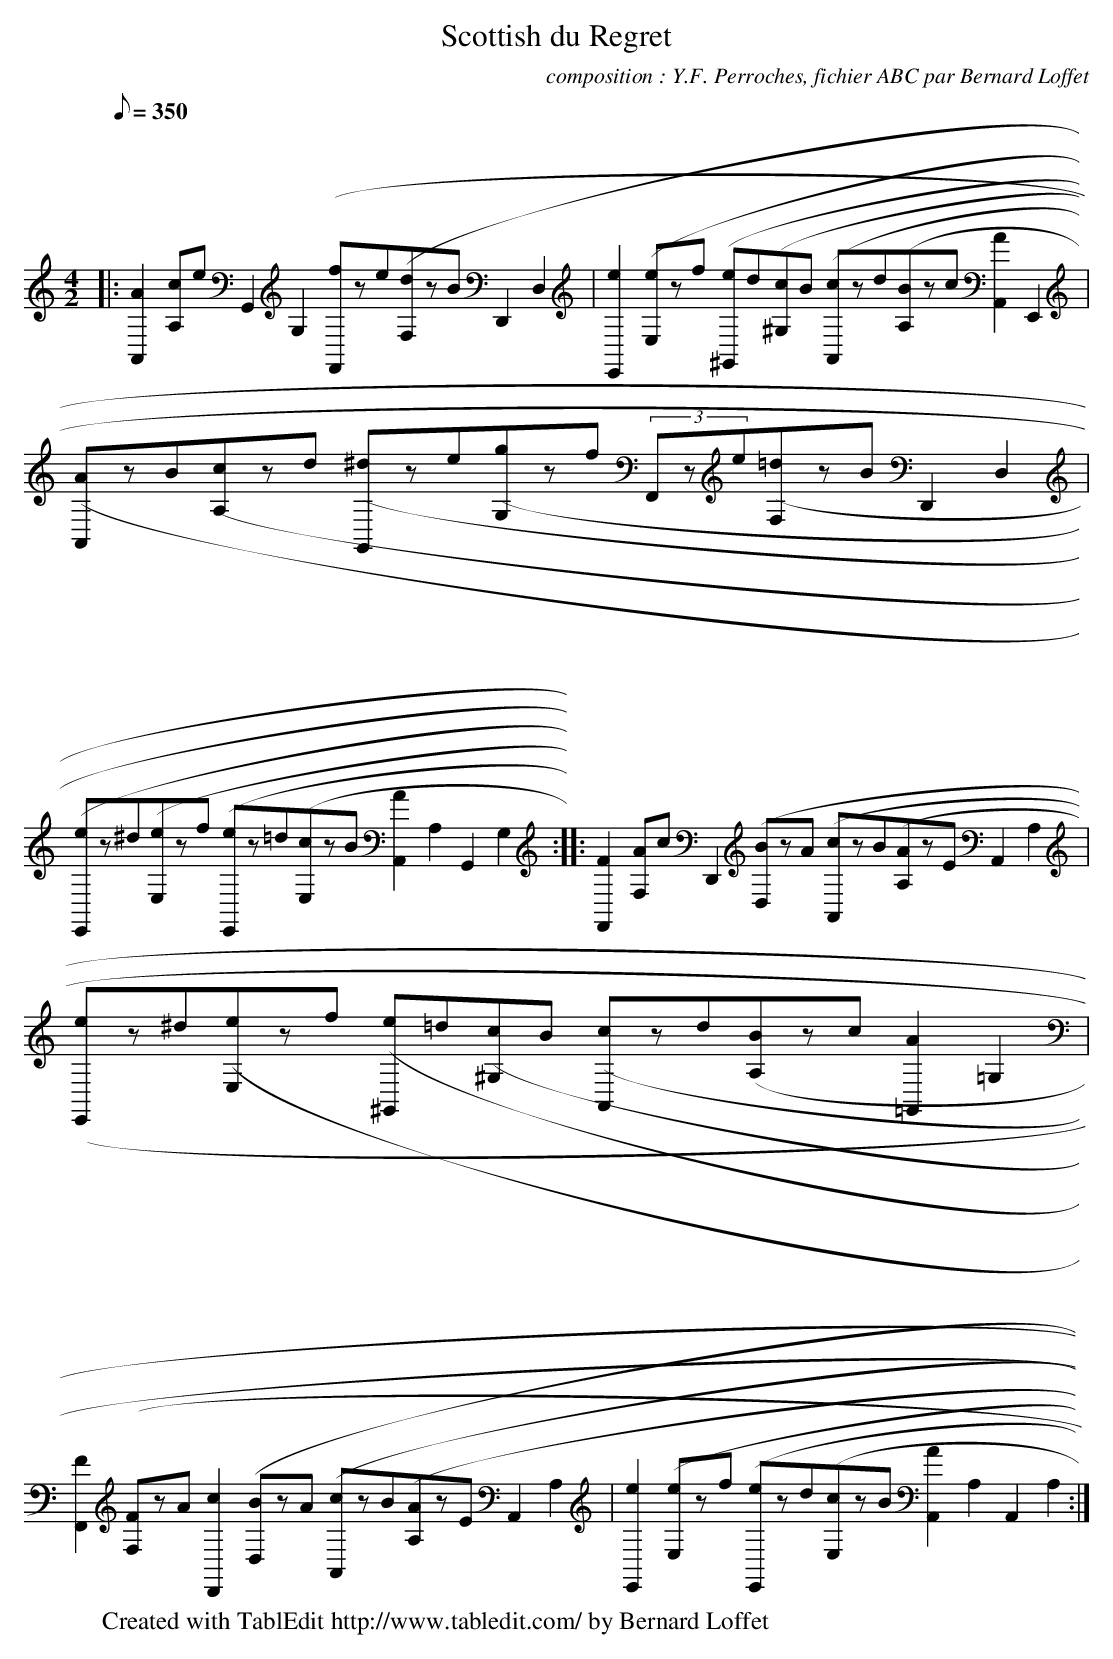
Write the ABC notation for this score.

X:1
T:Scottish du Regret
C:composition : Y.F. Perroches, fichier ABC par Bernard Loffet
L:1/8
Q:350
M:4/2
K:C
|: [A2A,,2][cA,]e G,,2G,2 [(3fF,,]ze[(3dF,]zB D,,2D,2 | [e2E,,2][(3eE,]zf [(3e^G,,]^zd[(3c^G,]^zB [(3cA,,]zd[(3BA,]zc [A2A,,2]E,,2 | \
 [(3AA,,]zB[(3cA,]zd [(3^dG,,]ze[(3gG,]zf (3F,,ze[(3=dF,]zB D,,2D,2 | [(3eE,,]z^d[(3eE,]zf [(3eE,,]z=d[(3cE,]zB [A2A,,2]A,2 G,,2G,2 :|: [F2F,,2][AF,]c D,,2[(3BD,]zA [(3cA,,]zB[(3AA,]zE A,,2A,2 | \
 [(3eE,,]z^d[(3eE,]zf [(3e^G,,]^z=d[(3c^G,]^zB [(3cA,,]zd[(3BA,]zc [A2=G,,2]=G,2 | [F2F,,2][(3FF,]zA [c2D,,2][(3BD,]zA [(3cA,,]zB[(3AA,]zE A,,2A,2 | \
 [e2E,,2][(3eE,]zf [(3eE,,]zd[(3cE,]zB [A2A,,2]A,2 A,,2A,2 :| \
W:Created with TablEdit http://www.tabledit.com/ by Bernard Loffet
